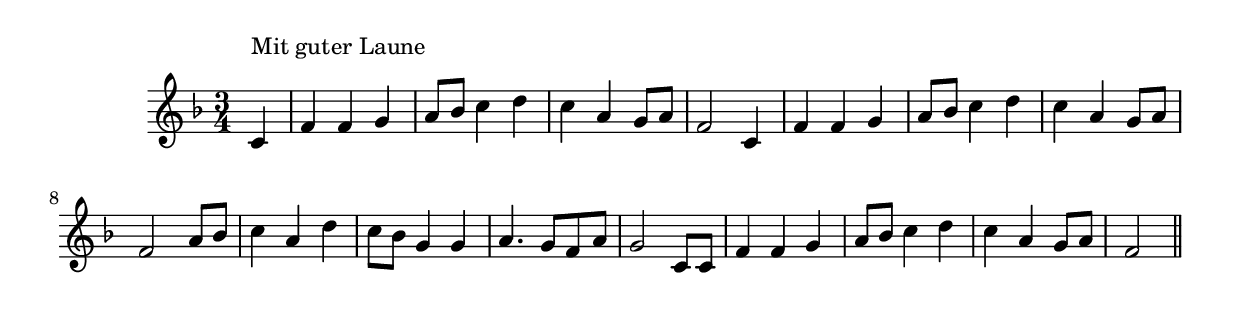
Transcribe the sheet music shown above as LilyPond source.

\version "2.19.49"
%{\header {
  title = "Ach, Englische Schaeferin"
  composer = "anonymous"
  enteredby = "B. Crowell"
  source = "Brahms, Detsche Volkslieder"
}%}
\score{{\key f \major
\time 3/4
%{\tempo 4=140
%}\relative c' {
  \partial 4
  c4^\markup{\column { "Mit guter Laune" " " }} |
  f4 f g | a8 bes c4 d | c4 a g8 a | f2 c4 |
  f4 f g | a8 bes c4 d | c4 a g8 a | f2 a8 bes |
  c4 a d | c8 bes g4 g | a4. g8 f a | g2 c,8 c |
  f4 f g | a8 bes c4 d | c4 a g8 a | f2 
  \bar "||"
}

}}